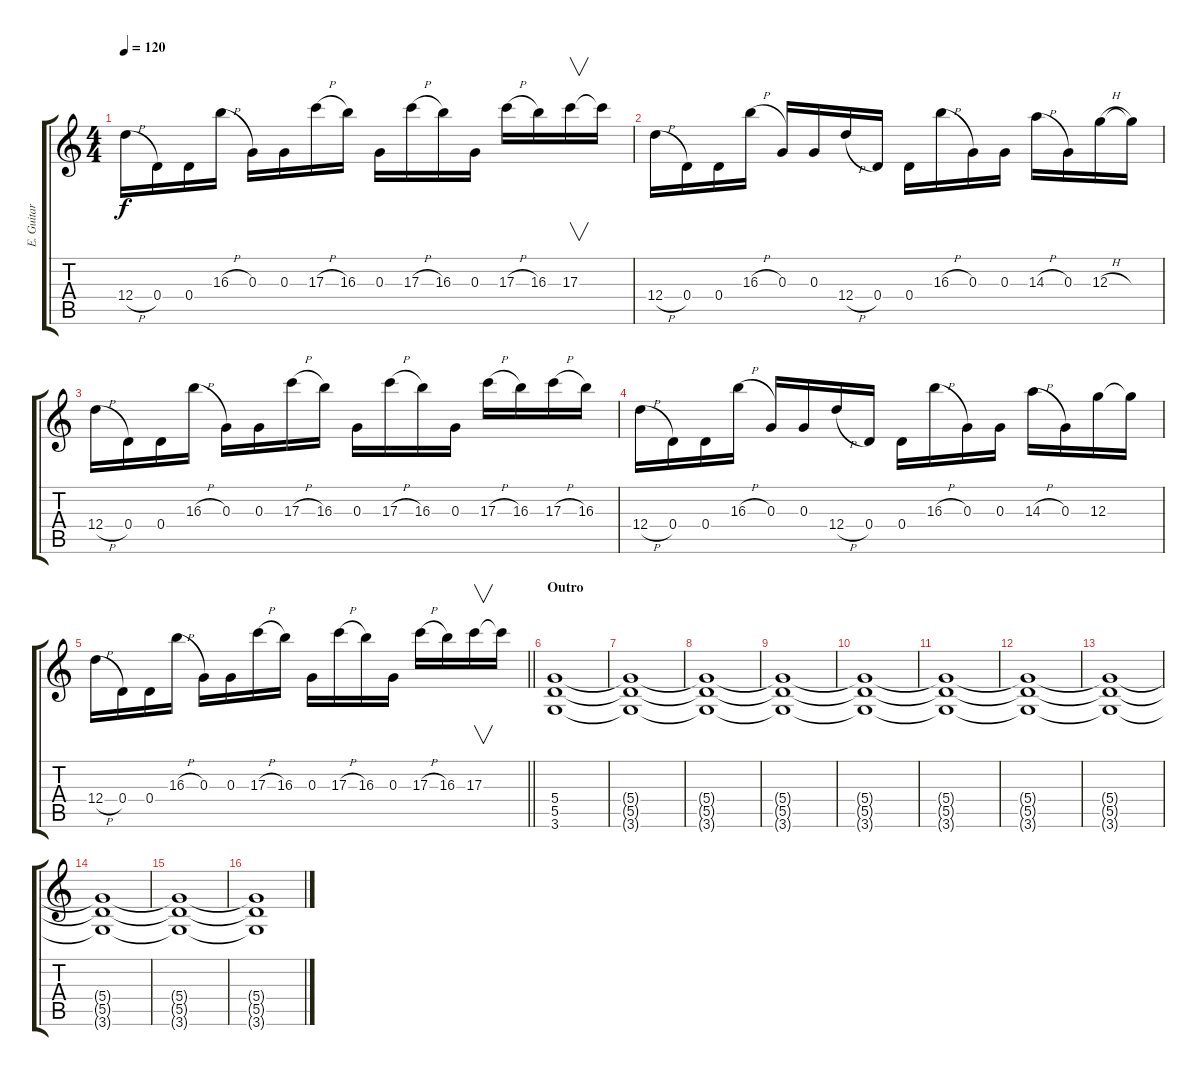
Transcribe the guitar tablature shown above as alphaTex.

\track ("E. Guitar I" "E. Guitar ") {instrument distortionguitar}
\staff {score tabs}
\tuning (E4 B3 G3 D3 A2 E2) {hide}
\ts (4 4)
\tempo 120
\clef g2
\ks c
12.4{h}.16{dy f} 0.4.16 0.4.16 16.3{h}.16 0.3.16 0.3.16 17.3{h}.16 16.3.16 0.3.16 17.3{h}.16 16.3.16 0.3.16 17.3{h}.16 16.3.16 17.3.16{v} 17.3{t}.16 |
12.4{h}.16 0.4.16 0.4.16 16.3{h}.16 0.3.16 0.3.16 12.4{h}.16 0.4.16 0.4.16 16.3{h}.16 0.3.16 0.3.16 14.3{h}.16 0.3.16 12.3{h}.16 12.3{t}.16 |
12.4{h}.16 0.4.16 0.4.16 16.3{h}.16 0.3.16 0.3.16 17.3{h}.16 16.3.16 0.3.16 17.3{h}.16 16.3.16 0.3.16 17.3{h}.16 16.3.16 17.3{h}.16 16.3.16 |
12.4{h}.16 0.4.16 0.4.16 16.3{h}.16 0.3.16 0.3.16 12.4{h}.16 0.4.16 0.4.16 16.3{h}.16 0.3.16 0.3.16 14.3{h}.16 0.3.16 12.3.16 12.3{t}.16 |
\barLineRight lightlight
12.4{h}.16 0.4.16 0.4.16 16.3{h}.16 0.3.16 0.3.16 17.3{h}.16 16.3.16 0.3.16 17.3{h}.16 16.3.16 0.3.16 17.3{h}.16 16.3.16 17.3.16{v} 17.3{t}.16 |
\section ("" "Outro")
(5.4 5.5 3.6).1{volume 10} |
(5.4{t} 5.5{t} 3.6{t}).1 |
(5.4{t} 5.5{t} 3.6{t}).1 |
(5.4{t} 5.5{t} 3.6{t}).1 |
(5.4{t} 5.5{t} 3.6{t}).1{volume 6} |
(5.4{t} 5.5{t} 3.6{t}).1 |
(5.4{t} 5.5{t} 3.6{t}).1 |
(5.4{t} 5.5{t} 3.6{t}).1 |
(5.4{t} 5.5{t} 3.6{t}).1{volume 2} |
(5.4{t} 5.5{t} 3.6{t}).1 |
(5.4{t} 5.5{t} 3.6{t}).1
